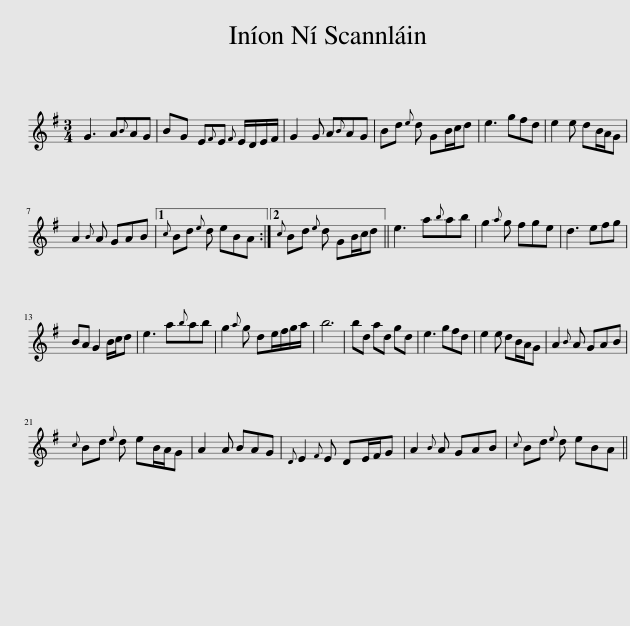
X:1
L:1/8
M:3/4
I:linebreak $
K:G
V:1 treble
V:1
 G3 A{B}AG | BG E{F}E{F} E/D/E/F/ | G2 G A{B}AG | Bd{e} d GB/c/d | e3 gfd | %5
 e2 e dB/A/G |$ A2{B} A GAB |1{c} Bd{e} d eBA :|2{c} Bd{e} d GB/c/d || e3 a{b}ab | %10
 g2{a} g fge | d3 efg |$ BA G2 B/c/d | e3 a{b}ab | g2{a} g de/f/g/a/ | %15
 b6 | bd ad gd | e3 gfd | e2 e dB/A/G | A2{B} A GAB |$ %20
{c} Bd{e} d eB/A/G | A2 A BAG |{D} E2{F} E DE/F/G | A2{B} A GAB |{c} Bd{e} d eBA || %25
